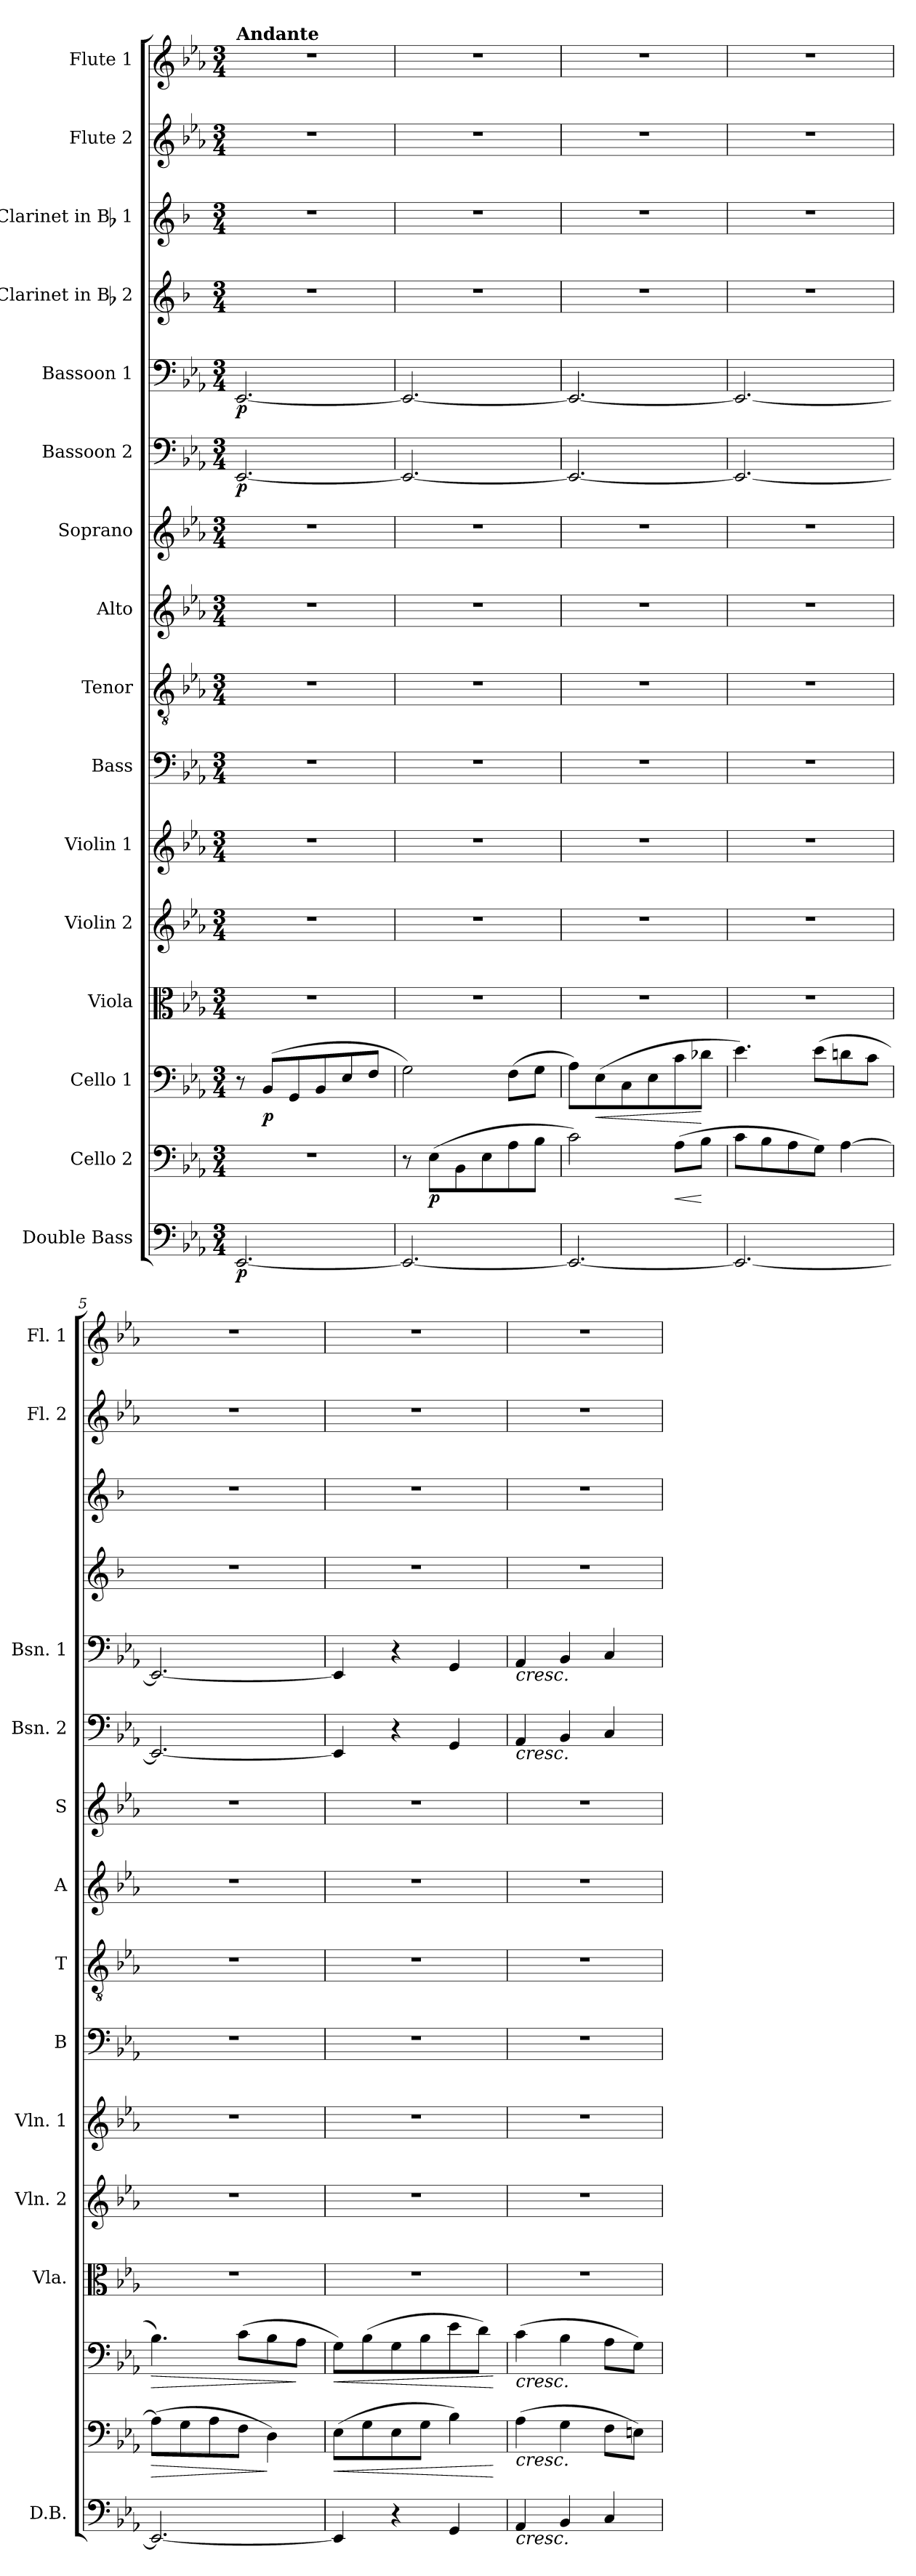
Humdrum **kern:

**kern	**dynam	**kern	**dynam	**kern	**dynam	**kern	**kern	**kern	**kern	**kern	**kern	**kern	**kern	**dynam	**kern	**dynam	**kern	**kern	**kern	**kern
*part16	*part16	*part15	*part15	*part14	*part14	*part13	*part12	*part11	*part10	*part9	*part8	*part7	*part6	*part6	*part5	*part5	*part4	*part3	*part2	*part1
*staff16	*staff16	*staff15	*staff15	*staff14	*staff14	*staff13	*staff12	*staff11	*staff10	*staff9	*staff8	*staff7	*staff6	*staff6	*staff5	*staff5	*staff4	*staff3	*staff2	*staff1
*I"Double Bass	*	*I"Cello 2	*	*I"Cello 1	*	*I"Viola	*I"Violin 2	*I"Violin 1	*I"Bass	*I"Tenor	*I"Alto	*I"Soprano	*I"Bassoon 2	*	*I"Bassoon 1	*	*I"Clarinet in Bb 2	*I"Clarinet in Bb 1	*I"Flute 2	*I"Flute 1
*I'D.B.	*	*	*	*	*	*I'Vla.	*I'Vln. 2	*I'Vln. 1	*I'B	*I'T	*I'A	*I'S	*I'Bsn. 2	*	*I'Bsn. 1	*	*	*	*I'Fl. 2	*I'Fl. 1
*clefF4	*	*clefF4	*	*clefF4	*	*clefC3	*clefG2	*clefG2	*clefF4	*clefGv2	*clefG2	*clefG2	*clefF4	*	*clefF4	*	*clefG2	*clefG2	*clefG2	*clefG2
*ITrd7c12	*	*	*	*	*	*	*	*	*	*	*	*	*	*	*	*	*ITrd1c2	*ITrd1c2	*	*
*k[b-e-a-]	*	*k[b-e-a-]	*	*k[b-e-a-]	*	*k[b-e-a-]	*k[b-e-a-]	*k[b-e-a-]	*k[b-e-a-]	*k[b-e-a-]	*k[b-e-a-]	*k[b-e-a-]	*k[b-e-a-]	*	*k[b-e-a-]	*	*k[b-e-a-]	*k[b-e-a-]	*k[b-e-a-]	*k[b-e-a-]
*E-:	*	*E-:	*	*E-:	*	*E-:	*E-:	*E-:	*E-:	*E-:	*E-:	*E-:	*E-:	*	*E-:	*	*E-:	*E-:	*E-:	*E-:
*M3/4	*	*M3/4	*	*M3/4	*	*M3/4	*M3/4	*M3/4	*M3/4	*M3/4	*M3/4	*M3/4	*M3/4	*	*M3/4	*	*M3/4	*M3/4	*M3/4	*M3/4
=1	=1	=1	=1	=1	=1	=1	=1	=1	=1	=1	=1	=1	=1	=1	=1	=1	=1	=1	=1	=1
!	!	!	!	!	!	!	!	!	!	!	!	!	!	!	!	!	!	!	!	!LO:TX:a:B:t=Andante
!	!LO:DY:b	!	!	!	!	!	!	!	!	!	!	!	!	!LO:DY:b	!	!LO:DY:b	!	!	!	!
[2.EEE-/	p	2.r	.	8r	.	2.r	2.r	2.r	2.r	2.r	2.r	2.r	[2.EE-/	p	[2.EE-/	p	2.r	2.r	2.r	2.r
!	!	!	!	!	!LO:DY:b	!	!	!	!	!	!	!	!	!	!	!	!	!	!	!
.	.	.	.	(8BB-/L	p	.	.	.	.	.	.	.	.	.	.	.	.	.	.	.
.	.	.	.	8GG/	.	.	.	.	.	.	.	.	.	.	.	.	.	.	.	.
.	.	.	.	8BB-/	.	.	.	.	.	.	.	.	.	.	.	.	.	.	.	.
.	.	.	.	8E-/	.	.	.	.	.	.	.	.	.	.	.	.	.	.	.	.
.	.	.	.	8F/J	.	.	.	.	.	.	.	.	.	.	.	.	.	.	.	.
=2	=2	=2	=2	=2	=2	=2	=2	=2	=2	=2	=2	=2	=2	=2	=2	=2	=2	=2	=2	=2
2.EEE-/_	.	8r	.	2G\)	.	2.r	2.r	2.r	2.r	2.r	2.r	2.r	2.EE-/_	.	2.EE-/_	.	2.r	2.r	2.r	2.r
!	!	!	!LO:DY:b	!	!	!	!	!	!	!	!	!	!	!	!	!	!	!	!	!
.	.	(8E-\L	p	.	.	.	.	.	.	.	.	.	.	.	.	.	.	.	.	.
.	.	8BB-\	.	.	.	.	.	.	.	.	.	.	.	.	.	.	.	.	.	.
.	.	8E-\	.	.	.	.	.	.	.	.	.	.	.	.	.	.	.	.	.	.
.	.	8A-\	.	(8F\L	.	.	.	.	.	.	.	.	.	.	.	.	.	.	.	.
.	.	8B-\J	.	8G\J	.	.	.	.	.	.	.	.	.	.	.	.	.	.	.	.
=3	=3	=3	=3	=3	=3	=3	=3	=3	=3	=3	=3	=3	=3	=3	=3	=3	=3	=3	=3	=3
2.EEE-/_	.	2c\)	.	8A-\L)	.	2.r	2.r	2.r	2.r	2.r	2.r	2.r	2.EE-/_	.	2.EE-/_	.	2.r	2.r	2.r	2.r
!	!	!	!	!	!LO:HP:b	!	!	!	!	!	!	!	!	!	!	!	!	!	!	!
.	.	.	.	(8E-\	<	.	.	.	.	.	.	.	.	.	.	.	.	.	.	.
.	.	.	.	8C\	.	.	.	.	.	.	.	.	.	.	.	.	.	.	.	.
.	.	.	.	8E-\	.	.	.	.	.	.	.	.	.	.	.	.	.	.	.	.
!	!	!	!LO:HP:b	!	!	!	!	!	!	!	!	!	!	!	!	!	!	!	!	!
.	.	(8A-\L	<	8c\	.	.	.	.	.	.	.	.	.	.	.	.	.	.	.	.
.	.	8B-\J	[	8d-X\J	[	.	.	.	.	.	.	.	.	.	.	.	.	.	.	.
=4	=4	=4	=4	=4	=4	=4	=4	=4	=4	=4	=4	=4	=4	=4	=4	=4	=4	=4	=4	=4
2.EEE-/_	.	8c\L	.	4.e-\)	.	2.r	2.r	2.r	2.r	2.r	2.r	2.r	2.EE-/_	.	2.EE-/_	.	2.r	2.r	2.r	2.r
.	.	8B-\	.	.	.	.	.	.	.	.	.	.	.	.	.	.	.	.	.	.
.	.	8A-\	.	.	.	.	.	.	.	.	.	.	.	.	.	.	.	.	.	.
.	.	8G\J)	.	(8e-\L	.	.	.	.	.	.	.	.	.	.	.	.	.	.	.	.
.	.	[4A-\	.	8dn\	.	.	.	.	.	.	.	.	.	.	.	.	.	.	.	.
.	.	.	.	8c\J	.	.	.	.	.	.	.	.	.	.	.	.	.	.	.	.
=5	=5	=5	=5	=5	=5	=5	=5	=5	=5	=5	=5	=5	=5	=5	=5	=5	=5	=5	=5	=5
!	!	!	!LO:HP:b	!	!LO:HP:b	!	!	!	!	!	!	!	!	!	!	!	!	!	!	!
2.EEE-/_	.	(8A-\L]	>	4.B-\)	>	2.r	2.r	2.r	2.r	2.r	2.r	2.r	2.EE-/_	.	2.EE-/_	.	2.r	2.r	2.r	2.r
.	.	8G\	.	.	.	.	.	.	.	.	.	.	.	.	.	.	.	.	.	.
.	.	8A-\	.	.	.	.	.	.	.	.	.	.	.	.	.	.	.	.	.	.
.	.	8F\J	.	(8c\L	.	.	.	.	.	.	.	.	.	.	.	.	.	.	.	.
.	.	4D\)	]	8B-\	.	.	.	.	.	.	.	.	.	.	.	.	.	.	.	.
.	.	.	.	8A-\J	]	.	.	.	.	.	.	.	.	.	.	.	.	.	.	.
=6	=6	=6	=6	=6	=6	=6	=6	=6	=6	=6	=6	=6	=6	=6	=6	=6	=6	=6	=6	=6
!	!	!	!LO:HP:b	!	!LO:HP:b	!	!	!	!	!	!	!	!	!	!	!	!	!	!	!
4EEE-/]	.	(8E-\L	<	8G\L)	<	2.r	2.r	2.r	2.r	2.r	2.r	2.r	4EE-/]	.	4EE-/]	.	2.r	2.r	2.r	2.r
.	.	8G\	.	(8B-\	.	.	.	.	.	.	.	.	.	.	.	.	.	.	.	.
4r	.	8E-\	.	8G\	.	.	.	.	.	.	.	.	4r	.	4r	.	.	.	.	.
.	.	8G\J	.	8B-\	.	.	.	.	.	.	.	.	.	.	.	.	.	.	.	.
4GGG/	.	4B-\)	.	8e-\	.	.	.	.	.	.	.	.	4GG/	.	4GG/	.	.	.	.	.
.	.	.	.	8d\J)	.	.	.	.	.	.	.	.	.	.	.	.	.	.	.	.
.	.	.	[	.	[	.	.	.	.	.	.	.	.	.	.	.	.	.	.	.
=7	=7	=7	=7	=7	=7	=7	=7	=7	=7	=7	=7	=7	=7	=7	=7	=7	=7	=7	=7	=7
!	!	!	!	!	!	!	!	!	!	!	!	!	!	!	!LO:TX:b:i:t=cresc.	!	!	!	!	!
!	!	!	!	!	!	!	!	!	!	!	!	!	!LO:TX:b:i:t=cresc.	!	!	!	!	!	!	!
!	!	!	!	!LO:TX:b:i:t=cresc.	!	!	!	!	!	!	!	!	!	!	!	!	!	!	!	!
!	!	!LO:TX:b:i:t=cresc.	!	!	!	!	!	!	!	!	!	!	!	!	!	!	!	!	!	!
!LO:TX:b:i:t=cresc.	!	!	!	!	!	!	!	!	!	!	!	!	!	!	!	!	!	!	!	!
4AAA-/	.	(4A-\	.	(4c\	.	2.r	2.r	2.r	2.r	2.r	2.r	2.r	4AA-/	.	4AA-/	.	2.r	2.r	2.r	2.r
4BBB-/	.	4G\	.	4B-\	.	.	.	.	.	.	.	.	4BB-/	.	4BB-/	.	.	.	.	.
4CC/	.	8F\L	.	8A-\L	.	.	.	.	.	.	.	.	4C/	.	4C/	.	.	.	.	.
.	.	8En\J)	.	8G\J)	.	.	.	.	.	.	.	.	.	.	.	.	.	.	.	.
=	=	=	=	=	=	=	=	=	=	=	=	=	=	=	=	=	=	=	=	=
*-	*-	*-	*-	*-	*-	*-	*-	*-	*-	*-	*-	*-	*-	*-	*-	*-	*-	*-	*-	*-
